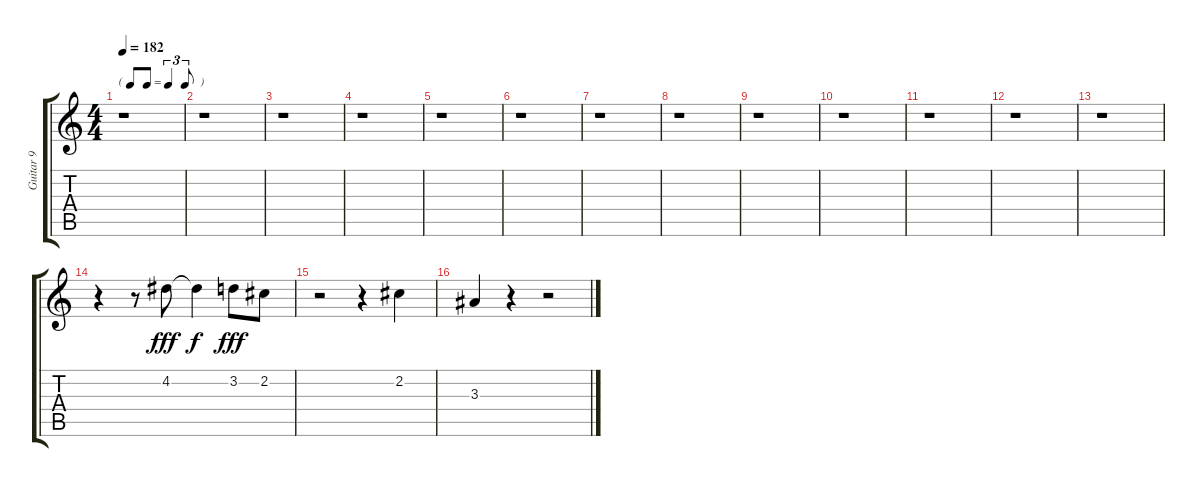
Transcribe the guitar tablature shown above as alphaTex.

\track ("Guitar 9" "Guitar 9") {instrument distortionguitar}
\staff {score tabs}
\tuning (E4 B3 G3 D3 A2 E2) {hide}
\ts (4 4)
\tf triplet8th
\tempo 182
\clef g2
\ks c
r.1{dy fff} |
r.1 |
r.1 |
r.1 |
r.1 |
r.1 |
r.1 |
r.1 |
r.1 |
r.1 |
r.1 |
r.1 |
r.1 |
r.4 r.8 4.2.8 4.2{t}.4{dy f} 3.2.8{dy fff} 2.2.8 |
r.2 r.4 2.2.4 |
3.3.4 r.4 r.2
